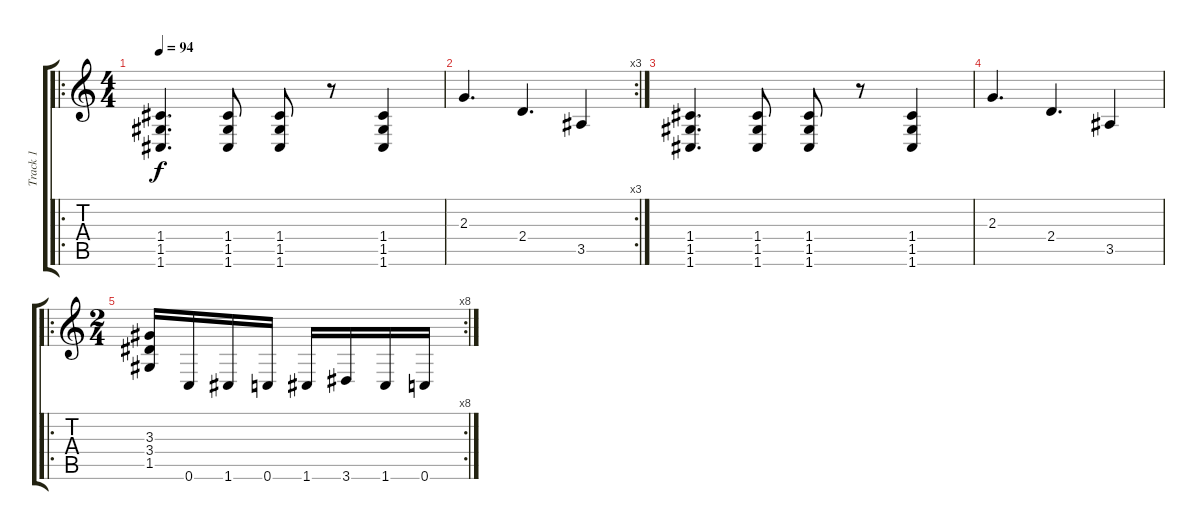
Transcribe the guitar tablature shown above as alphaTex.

\track ("Track 1" "Track 1") {instrument distortionguitar}
\staff {score tabs}
\tuning (D4 A3 F3 C3 G2 C2) {hide}
\ro
\ts (4 4)
\tempo 94
\clef g2
\ks c
(1.4 1.5 1.6).4{d dy f} (1.4 1.5 1.6).8 (1.4 1.5 1.6).8 r.8 (1.4 1.5 1.6).4 |
\rc 3
2.3.4{d} 2.4.4{d} 3.5.4 |
(1.4 1.5 1.6).4{d} (1.4 1.5 1.6).8 (1.4 1.5 1.6).8 r.8 (1.4 1.5 1.6).4 |
2.3.4{d} 2.4.4{d} 3.5.4 |
\ro
\rc 8
\ts (2 4)
(3.3 3.4 1.5).16 0.6.16 1.6.16 0.6.16 1.6.16 3.6.16 1.6.16 0.6.16
